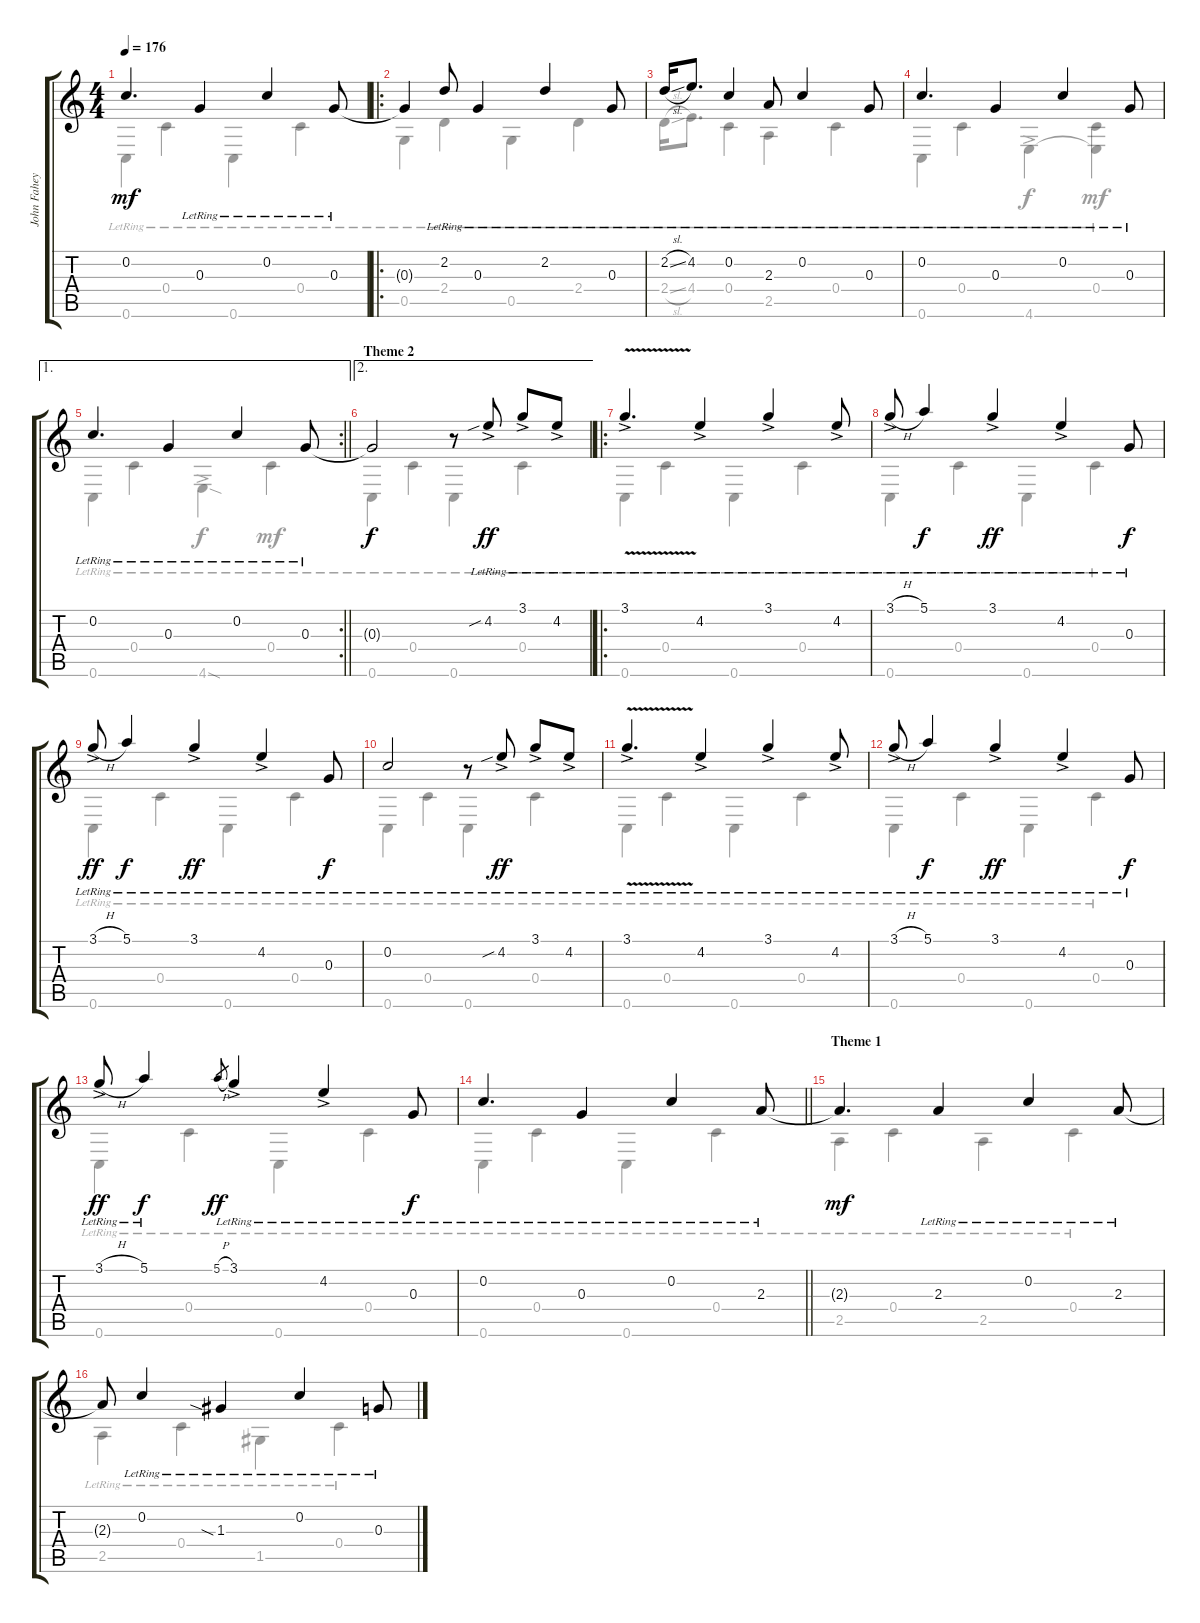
\track ("John Fahey 12-String Guitar - Low Course" "John Fahey") {instrument acousticguitarsteel}
\staff {score tabs}
\tuning (E4 C4 G3 C3 G2 C2) {hide}
\voice
\ts (4 4)
\tempo 176
\clef g2
\ks c
0.2{t}.4{d dy mf} 0.3{lr}.4 0.2{lr}.4 0.3{lr}.8 |
\ro
0.3{t}.4 2.2{lr}.8 0.3{lr}.4 2.2{lr}.4 0.3{lr}.8 |
2.2{sl lr}.16 4.2{lr}.8{d} 0.2{lr}.4 2.3{lr}.8 0.2{lr}.4 0.3{lr}.8 |
0.2{lr}.4{d} 0.3{lr}.4 0.2{lr}.4 0.3{lr}.8 |
\ae 1
\rc 2
\barLineRight lightlight
0.2{lr}.4{d} 0.3{lr}.4 0.2{lr}.4 0.3{lr}.8 |
\ae 2
\section ("" "Theme 2")
0.3{t}.2{dy f} r.8 4.2{sib ac lr}.8{dy ff} 3.1{ac lr}.8 4.2{ac lr}.8 |
\ro
3.1{v ac lr}.4{d} 4.2{ac lr}.4 3.1{ac lr}.4 4.2{ac lr}.8 |
3.1{h ac lr}.8 5.1{lr}.4{dy f} 3.1{ac lr}.4{dy ff} 4.2{ac lr}.4 0.3{lr}.8{dy f} |
3.1{h ac lr}.8{dy ff} 5.1{lr}.4{dy f} 3.1{ac lr}.4{dy ff} 4.2{ac lr}.4 0.3{lr}.8{dy f} |
0.2{lr}.2 r.8 4.2{sib ac lr}.8{dy ff} 3.1{ac lr}.8 4.2{ac lr}.8 |
3.1{v ac lr}.4{d} 4.2{ac lr}.4 3.1{ac lr}.4 4.2{ac lr}.8 |
3.1{h ac lr}.8 5.1{lr}.4{dy f} 3.1{ac lr}.4{dy ff} 4.2{ac lr}.4 0.3{lr}.8{dy f} |
3.1{h ac lr}.8{dy ff} 5.1{lr}.4{dy f} 5.1{h}.8{gr dy ff} 3.1{ac lr}.4 4.2{ac lr}.4 0.3{lr}.8{dy f} |
\barLineRight lightlight
0.2{lr}.4{d} 0.3{lr}.4 0.2{lr}.4 2.3{lr}.8 |
\section ("" "Theme 1")
2.3{t}.4{d dy mf} 2.3{lr}.4 0.2{lr}.4 2.3{lr}.8 |
2.3{t}.8 0.2{lr}.4 1.3{sia lr}.4 0.2{lr}.4 0.3{lr}.8
\voice
\clef g2
\ottava regular
\simile none
\ks c
0.6{lr}.4{dy mf} 0.4{lr}.4 0.6{lr}.4 0.4{lr}.4 |
0.5{lr}.4 2.4{lr}.4 0.5{lr}.4 2.4{lr}.4 |
2.4{sl lr}.16 4.4{lr}.8{d} 0.4{lr}.4 2.5{lr}.4 0.4{lr}.4 |
0.6{lr}.4 0.4{lr}.4 4.6{ac lr}.4{dy f} (0.4{lr} 4.6{t}).4{dy mf} |
\barLineRight lightlight
0.6{lr}.4 0.4{lr}.4 4.6{sod ac lr}.4{dy f} 0.4{lr}.4{dy mf} |
0.6{lr}.4{dy f} 0.4{lr}.4 0.6{lr}.4 0.4{lr}.4 |
0.6{lr}.4 0.4{lr}.4 0.6{lr}.4 0.4{lr}.4 |
0.6{lr}.4 0.4{lr}.4 0.6{lr}.4 0.4{lr}.4 |
0.6{lr}.4 0.4{lr}.4 0.6{lr}.4 0.4{lr}.4 |
0.6{lr}.4 0.4{lr}.4 0.6{lr}.4 0.4{lr}.4 |
0.6{lr}.4 0.4{lr}.4 0.6{lr}.4 0.4{lr}.4 |
0.6{lr}.4 0.4{lr}.4 0.6{lr}.4 0.4{lr}.4 |
0.6{lr}.4 0.4{lr}.4 0.6{lr}.4 0.4{lr}.4 |
\barLineRight lightlight
0.6{lr}.4 0.4{lr}.4 0.6{lr}.4 0.4{lr}.4 |
2.5{lr}.4{dy mf} 0.4{lr}.4 2.5{lr}.4 0.4{lr}.4 |
2.5{lr}.4 0.4{lr}.4 1.5{lr}.4 0.4{lr}.4
